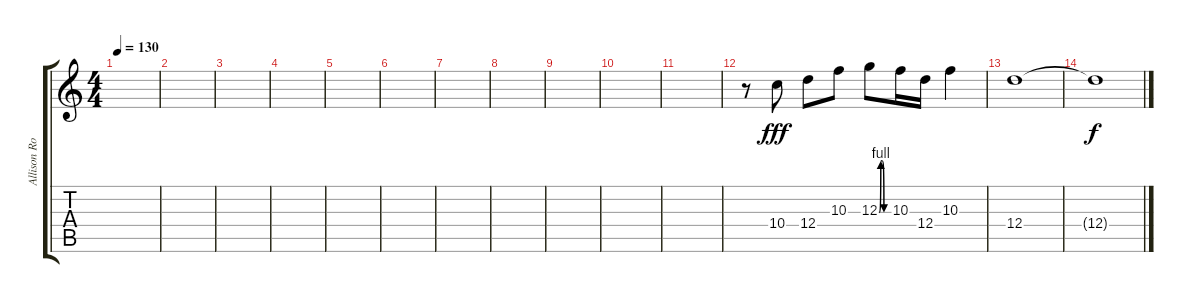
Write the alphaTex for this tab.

\track ("Allison Robertson (lead)" "Allison Ro") {instrument distortionguitar}
\staff {score tabs}
\tuning (E4 B3 G3 D3 A2 E2) {hide}
\ts (4 4)
\tempo 130
\clef g2
\ks c
|
|
|
|
|
|
|
|
|
|
|
r.8 10.4.8{dy fff} 12.4.8 10.3.8 12.3{be (custom 0 0 10 4 20 4 30 0 60 0)}.8 10.3.16 12.4.16 10.3.4 |
12.4.1 |
12.4{t}.1{dy f}
